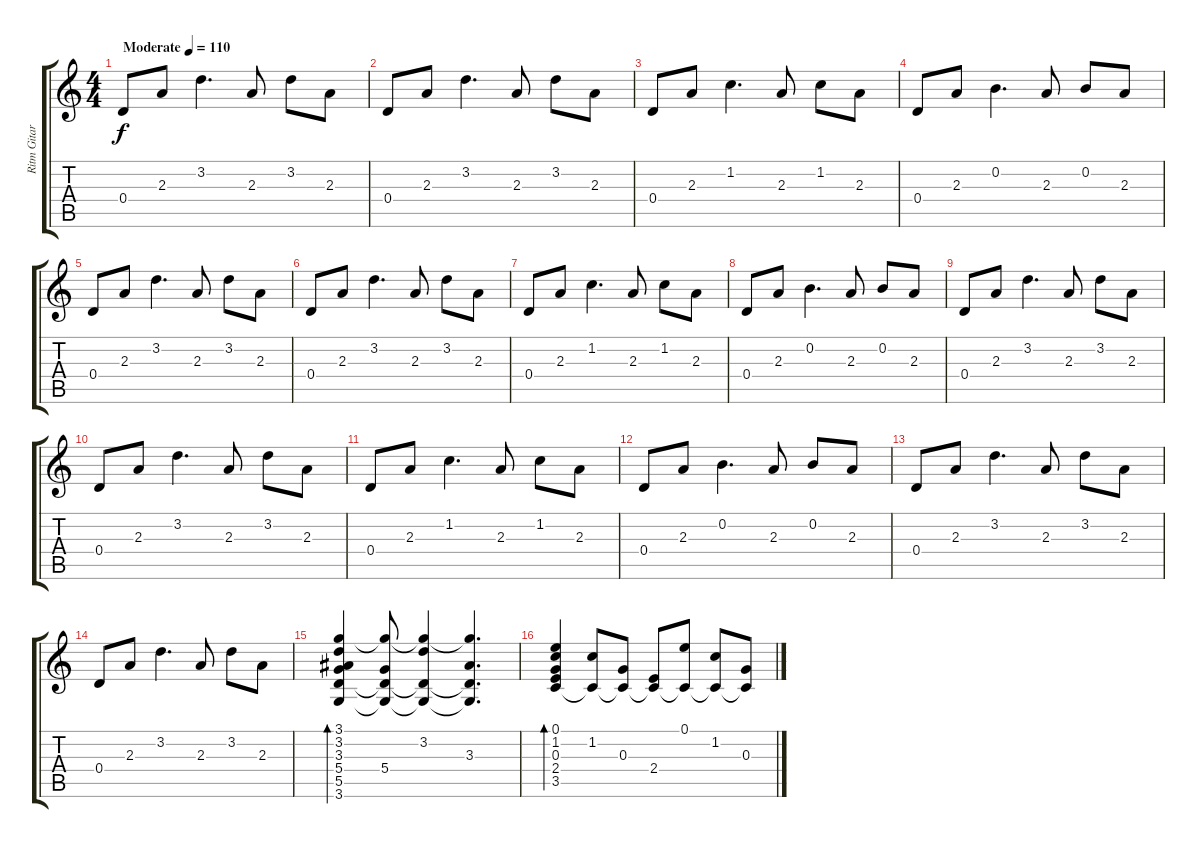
\track ("Ritm Gitar" "Ritm Gitar") {instrument electricguitarclean}
\staff {score tabs}
\tuning (E4 B3 G3 D3 A2 E2) {hide}
\ts (4 4)
\tempo (110 "Moderate")
\clef g2
\ks c
0.4.8{dy f instrument electricguitarclean} 2.3.8 3.2.4{d} 2.3.8 3.2.8 2.3.8 |
0.4.8 2.3.8 3.2.4{d} 2.3.8 3.2.8 2.3.8 |
0.4.8 2.3.8 1.2.4{d} 2.3.8 1.2.8 2.3.8 |
0.4.8 2.3.8 0.2.4{d} 2.3.8 0.2.8 2.3.8 |
0.4.8 2.3.8 3.2.4{d} 2.3.8 3.2.8 2.3.8 |
0.4.8 2.3.8 3.2.4{d} 2.3.8 3.2.8 2.3.8 |
0.4.8 2.3.8 1.2.4{d} 2.3.8 1.2.8 2.3.8 |
0.4.8 2.3.8 0.2.4{d} 2.3.8 0.2.8 2.3.8 |
0.4.8 2.3.8 3.2.4{d} 2.3.8 3.2.8 2.3.8 |
0.4.8 2.3.8 3.2.4{d} 2.3.8 3.2.8 2.3.8 |
0.4.8 2.3.8 1.2.4{d} 2.3.8 1.2.8 2.3.8 |
0.4.8 2.3.8 0.2.4{d} 2.3.8 0.2.8 2.3.8 |
0.4.8 2.3.8 3.2.4{d} 2.3.8 3.2.8 2.3.8 |
0.4.8 2.3.8 3.2.4{d} 2.3.8 3.2.8 2.3.8 |
(3.1 3.2 3.3 5.4 5.5 3.6).4{bd 60} (3.1{t} 5.4 5.5{t} 3.6{t}).8 (3.1{t} 3.2 5.5{t} 3.6{t}).4 (3.1{t} 3.3 5.5{t} 3.6{t}).4{d} |
(0.1 1.2 0.3 2.4 3.5).4{bd 60} (1.2 3.5{t}).8 (0.3 3.5{t}).8 (2.4 3.5{t}).8 (0.1 3.5{t}).8 (1.2 3.5{t}).8 (0.3 3.5{t}).8
